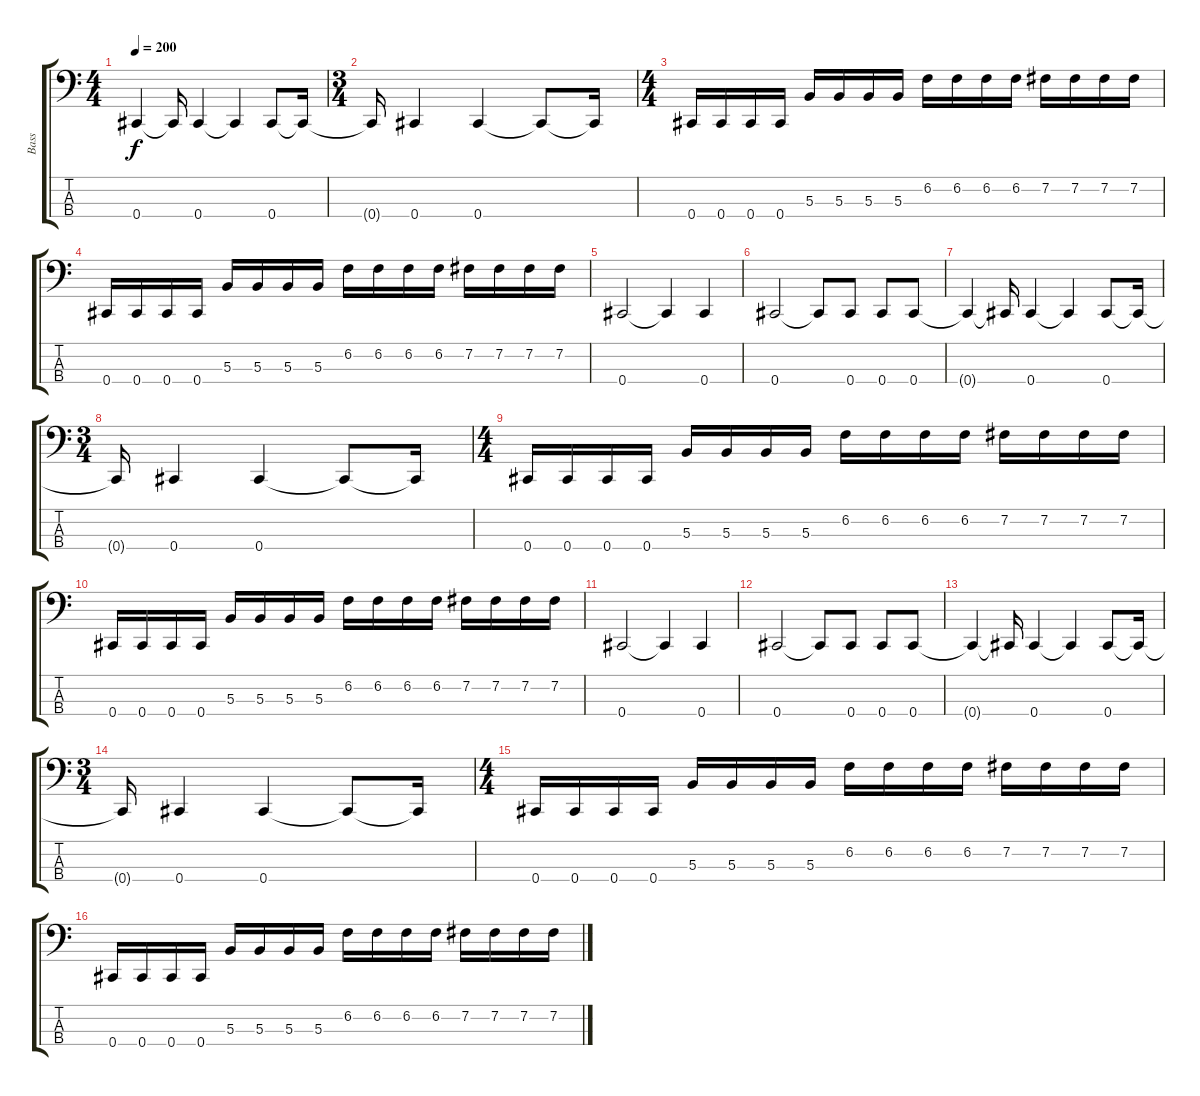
\track ("Bass" "Bass") {instrument electricbasspick}
\staff {score tabs}
\tuning (E2 B1 Gb1 Db1) {hide}
\ts (4 4)
\tempo 200
\clef f4
\ks c
0.4{t}.4{dy f} 0.4{t}.16 0.4.4 0.4{t}.4 0.4.8 0.4{t}.16 |
\ts (3 4)
0.4{t}.16 0.4.4 0.4.4 0.4{t}.8 0.4{t}.16 |
\ts (4 4)
0.4.16 0.4.16 0.4.16 0.4.16 5.3.16 5.3.16 5.3.16 5.3.16 6.2.16 6.2.16 6.2.16 6.2.16 7.2.16 7.2.16 7.2.16 7.2.16 |
0.4.16 0.4.16 0.4.16 0.4.16 5.3.16 5.3.16 5.3.16 5.3.16 6.2.16 6.2.16 6.2.16 6.2.16 7.2.16 7.2.16 7.2.16 7.2.16 |
0.4.2 0.4{t}.4 0.4.4 |
0.4.2 0.4{t}.8 0.4.8 0.4.8 0.4.8 |
0.4{t}.4 0.4{t}.16 0.4.4 0.4{t}.4 0.4.8 0.4{t}.16 |
\ts (3 4)
0.4{t}.16 0.4.4 0.4.4 0.4{t}.8 0.4{t}.16 |
\ts (4 4)
0.4.16 0.4.16 0.4.16 0.4.16 5.3.16 5.3.16 5.3.16 5.3.16 6.2.16 6.2.16 6.2.16 6.2.16 7.2.16 7.2.16 7.2.16 7.2.16 |
0.4.16 0.4.16 0.4.16 0.4.16 5.3.16 5.3.16 5.3.16 5.3.16 6.2.16 6.2.16 6.2.16 6.2.16 7.2.16 7.2.16 7.2.16 7.2.16 |
0.4.2 0.4{t}.4 0.4.4 |
0.4.2 0.4{t}.8 0.4.8 0.4.8 0.4.8 |
0.4{t}.4 0.4{t}.16 0.4.4 0.4{t}.4 0.4.8 0.4{t}.16 |
\ts (3 4)
0.4{t}.16 0.4.4 0.4.4 0.4{t}.8 0.4{t}.16 |
\ts (4 4)
0.4.16 0.4.16 0.4.16 0.4.16 5.3.16 5.3.16 5.3.16 5.3.16 6.2.16 6.2.16 6.2.16 6.2.16 7.2.16 7.2.16 7.2.16 7.2.16 |
0.4.16 0.4.16 0.4.16 0.4.16 5.3.16 5.3.16 5.3.16 5.3.16 6.2.16 6.2.16 6.2.16 6.2.16 7.2.16 7.2.16 7.2.16 7.2.16
